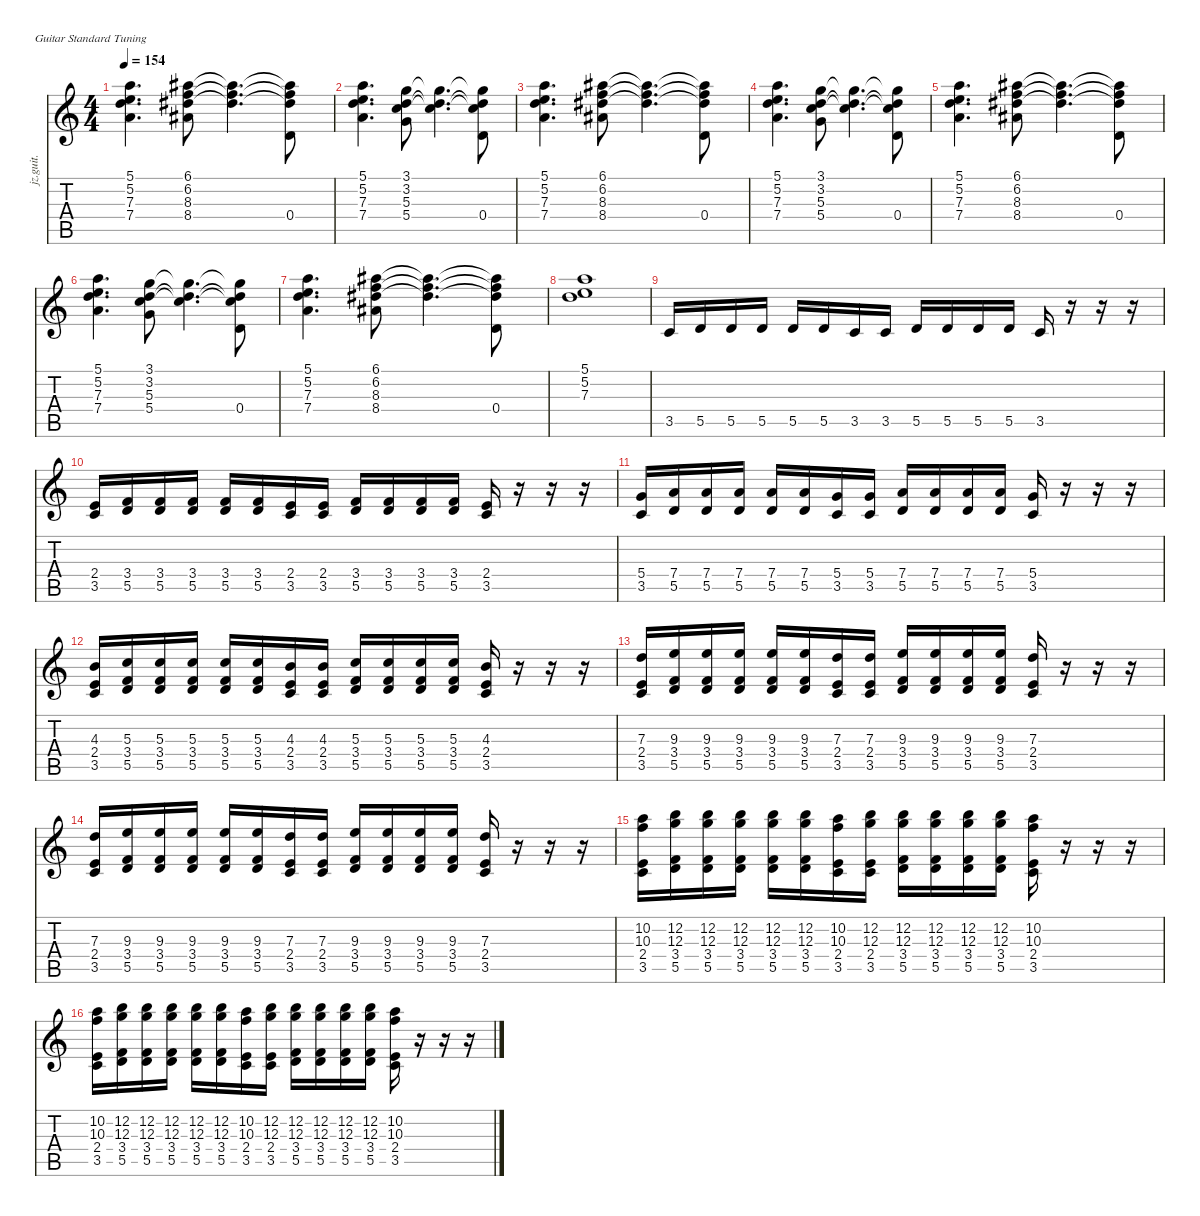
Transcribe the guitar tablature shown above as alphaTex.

\defaultSystemsLayout 4
\hideDynamics
\bracketExtendMode nobrackets
\otherSystemsTrackNameOrientation horizontal
\track ("Rhythm" "jz.guit.") {instrument electricguitarjazz}
\staff {score tabs}
\tuning (E4 B3 G3 D3 A2 E2)
\ts (4 4)
\tempo 154
\clef g2
\ks c
(5.1 5.2 7.3 7.4).4{d dy f beam Down} (6.1{acc #} 6.2 8.3{acc #} 8.4{acc #}).8{beam Down} (6.1{t acc #} 6.2{t} 8.3{t acc #}).4{d beam Down} (6.1{t acc #} 6.2{t} 8.3{t acc #} 0.4).8{beam Down} |
(5.1 5.2 7.3 7.4).4{d beam Down} (3.1 3.2 5.3 5.4).8{beam Down} (3.1{t} 3.2{t} 5.3{t}).4{d beam Down} (3.1{t} 3.2{t} 5.3{t} 0.4).8{beam Down} |
(5.1 5.2 7.3 7.4).4{d beam Down} (6.1{acc #} 6.2 8.3{acc #} 8.4{acc #}).8{beam Down} (6.1{t acc #} 6.2{t} 8.3{t acc #}).4{d beam Down} (6.1{t acc #} 6.2{t} 8.3{t acc #} 0.4).8{beam Down} |
(5.1 5.2 7.3 7.4).4{d beam Down} (3.1 3.2 5.3 5.4).8{beam Down} (3.1{t} 3.2{t} 5.3{t}).4{d beam Down} (3.1{t} 3.2{t} 5.3{t} 0.4).8{beam Down} |
(5.1 5.2 7.3 7.4).4{d beam Down} (6.1{acc #} 6.2 8.3{acc #} 8.4{acc #}).8{beam Down} (6.1{t acc #} 6.2{t} 8.3{t acc #}).4{d beam Down} (6.1{t acc #} 6.2{t} 8.3{t acc #} 0.4).8{beam Down} |
(5.1 5.2 7.3 7.4).4{d beam Down} (3.1 3.2 5.3 5.4).8{beam Down} (3.1{t} 3.2{t} 5.3{t}).4{d beam Down} (3.1{t} 3.2{t} 5.3{t} 0.4).8{beam Down} |
(5.1 5.2 7.3 7.4).4{d beam Down} (6.1{acc #} 6.2 8.3{acc #} 8.4{acc #}).8{beam Down} (6.1{t acc #} 6.2{t} 8.3{t acc #}).4{d beam Down} (6.1{t acc #} 6.2{t} 8.3{t acc #} 0.4).8{beam Down} |
(5.1 5.2 7.3).1{beam Down} |
3.5.16{instrument distortionguitar beam Up} 5.5.16{beam Up} 5.5.16{beam Up} 5.5.16{beam Up} 5.5.16{beam Up} 5.5.16{beam Up} 3.5.16{beam Up} 3.5.16{beam Up} 5.5.16{beam Up} 5.5.16{beam Up} 5.5.16{beam Up} 5.5.16{beam Up} 3.5.16{beam Up} r.16{beam Up} r.16{beam Up} r.16{beam Up} |
(2.4 3.5).16{beam Up} (3.4 5.5).16{beam Up} (3.4 5.5).16{beam Up} (3.4 5.5).16{beam Up} (3.4 5.5).16{beam Up} (3.4 5.5).16{beam Up} (2.4 3.5).16{beam Up} (2.4 3.5).16{beam Up} (3.4 5.5).16{beam Up} (3.4 5.5).16{beam Up} (3.4 5.5).16{beam Up} (3.4 5.5).16{beam Up} (2.4 3.5).16{beam Up} r.16{beam Up} r.16{beam Up} r.16{beam Up} |
(5.4 3.5).16{beam Up} (7.4 5.5).16{beam Up} (7.4 5.5).16{beam Up} (7.4 5.5).16{beam Up} (7.4 5.5).16{beam Up} (7.4 5.5).16{beam Up} (5.4 3.5).16{beam Up} (5.4 3.5).16{beam Up} (7.4 5.5).16{beam Up} (7.4 5.5).16{beam Up} (7.4 5.5).16{beam Up} (7.4 5.5).16{beam Up} (5.4 3.5).16{beam Up} r.16{beam Up} r.16{beam Up} r.16{beam Up} |
(4.3 2.4 3.5).16{beam Up} (5.3 3.4 5.5).16{beam Up} (5.3 3.4 5.5).16{beam Up} (5.3 3.4 5.5).16{beam Up} (5.3 3.4 5.5).16{beam Up} (5.3 3.4 5.5).16{beam Up} (4.3 2.4 3.5).16{beam Up} (4.3 2.4 3.5).16{beam Up} (5.3 3.4 5.5).16{beam Up} (5.3 3.4 5.5).16{beam Up} (5.3 3.4 5.5).16{beam Up} (5.3 3.4 5.5).16{beam Up} (4.3 2.4 3.5).16{beam Up} r.16{beam Up} r.16{beam Up} r.16{beam Up} |
(7.3 2.4 3.5).16{beam Up} (9.3 3.4 5.5).16{beam Up} (9.3 3.4 5.5).16{beam Up} (9.3 3.4 5.5).16{beam Up} (9.3 3.4 5.5).16{beam Up} (9.3 3.4 5.5).16{beam Up} (7.3 2.4 3.5).16{beam Up} (7.3 2.4 3.5).16{beam Up} (9.3 3.4 5.5).16{beam Up} (9.3 3.4 5.5).16{beam Up} (9.3 3.4 5.5).16{beam Up} (9.3 3.4 5.5).16{beam Up} (7.3 2.4 3.5).16{beam Up} r.16{beam Up} r.16{beam Up} r.16{beam Up} |
(7.3 2.4 3.5).16{beam Up} (9.3 3.4 5.5).16{beam Up} (9.3 3.4 5.5).16{beam Up} (9.3 3.4 5.5).16{beam Up} (9.3 3.4 5.5).16{beam Up} (9.3 3.4 5.5).16{beam Up} (7.3 2.4 3.5).16{beam Up} (7.3 2.4 3.5).16{beam Up} (9.3 3.4 5.5).16{beam Up} (9.3 3.4 5.5).16{beam Up} (9.3 3.4 5.5).16{beam Up} (9.3 3.4 5.5).16{beam Up} (7.3 2.4 3.5).16{beam Up} r.16{beam Up} r.16{beam Up} r.16{beam Up} |
(10.2 10.3 2.4 3.5).16{beam Down} (12.2 12.3 3.4 5.5).16{beam Down} (12.2 12.3 3.4 5.5).16{beam Down} (12.2 12.3 3.4 5.5).16{beam Down} (12.2 12.3 3.4 5.5).16{beam Down} (12.2 12.3 3.4 5.5).16{beam Down} (10.2 10.3 2.4 3.5).16{beam Down} (12.2 12.3 2.4 3.5).16{beam Down} (12.2 12.3 3.4 5.5).16{beam Down} (12.2 12.3 3.4 5.5).16{beam Down} (12.2 12.3 3.4 5.5).16{beam Down} (12.2 12.3 3.4 5.5).16{beam Down} (10.2 10.3 2.4 3.5).16{beam Down} r.16{beam Down} r.16{beam Down} r.16{beam Down} |
(10.2 10.3 2.4 3.5).16{beam Down} (12.2 12.3 3.4 5.5).16{beam Down} (12.2 12.3 3.4 5.5).16{beam Down} (12.2 12.3 3.4 5.5).16{beam Down} (12.2 12.3 3.4 5.5).16{beam Down} (12.2 12.3 3.4 5.5).16{beam Down} (10.2 10.3 2.4 3.5).16{beam Down} (12.2 12.3 2.4 3.5).16{beam Down} (12.2 12.3 3.4 5.5).16{beam Down} (12.2 12.3 3.4 5.5).16{beam Down} (12.2 12.3 3.4 5.5).16{beam Down} (12.2 12.3 3.4 5.5).16{beam Down} (10.2 10.3 2.4 3.5).16{beam Down} r.16{beam Down} r.16{beam Down} r.16{beam Down}
